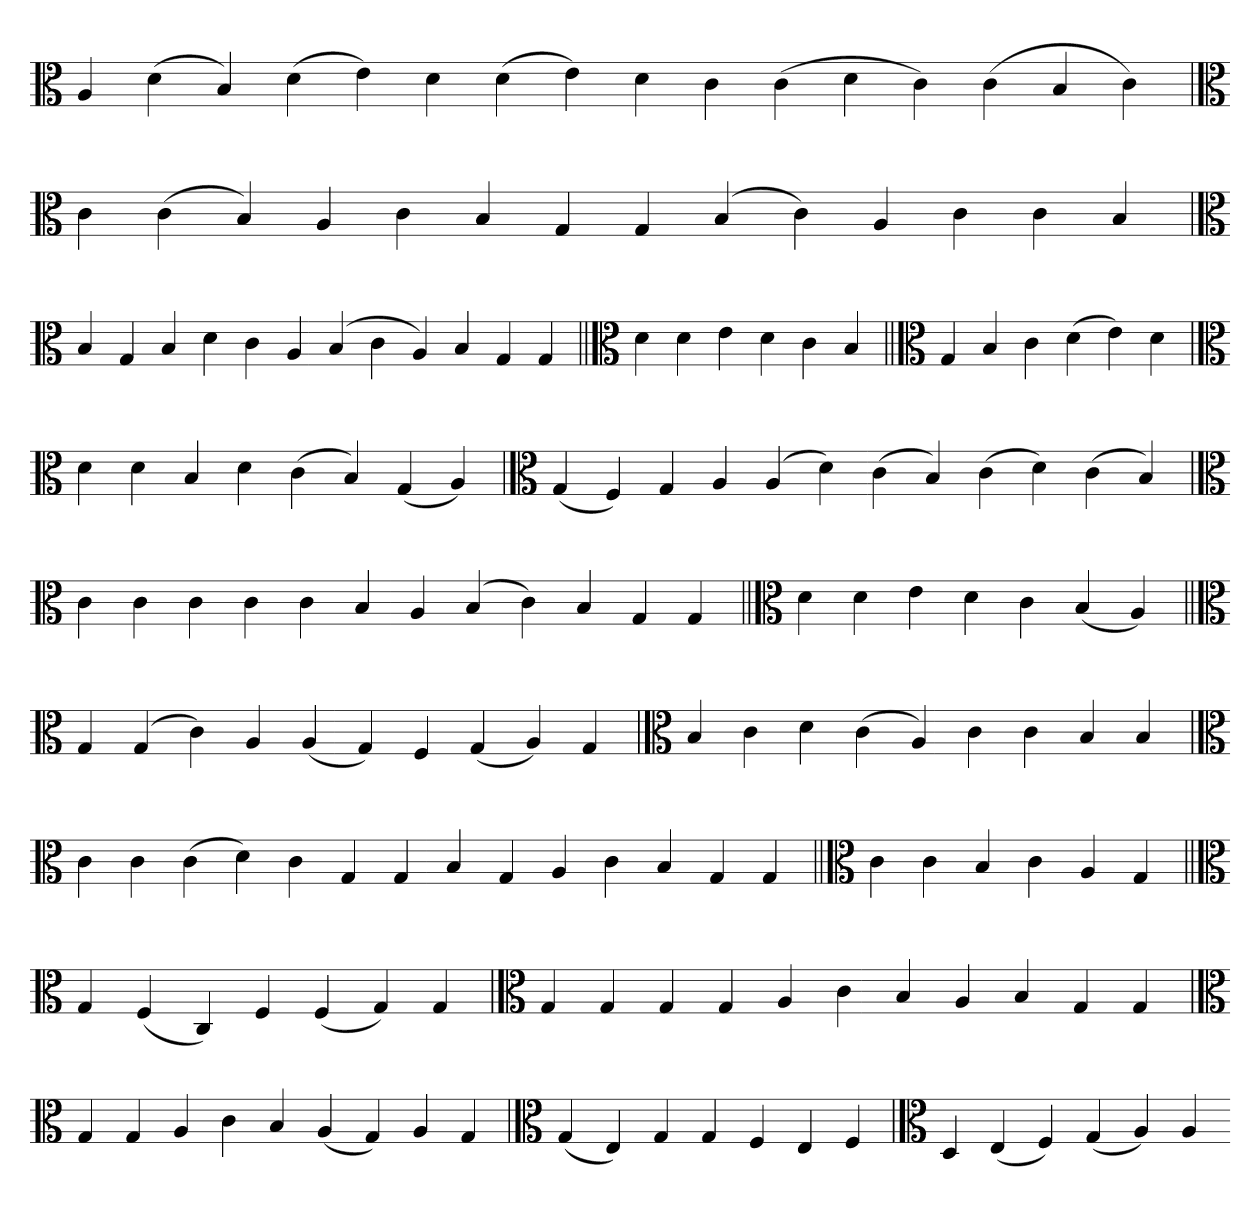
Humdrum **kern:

**kern
*part1
*staff1
*clefC3
=
4A
(4d
4B)
(4d
4e)
4d
(4d
4e)
4d
4c
(4c
4d
4c)
(4c
4B
4c)
='
*clefC3
4c
(4c
4B)
4A
4c
4B
4G
4G
(4B
4c)
4A
4c
4c
4B
='
*clefC3
4B
4G
4B
4d
4c
4A
(4B
4c
4A)
4B
4G
4G
=||
*clefC3
4d
4d
4e
4d
4c
4B
=||
*clefC3
4G
4B
4c
(4d
4e)
4d
=`
*clefC3
4d
4d
4B
4d
(4c
4B)
(4G
4A)
='
*clefC3
(4G
4F)
4G
4A
(4A
4d)
(4c
4B)
(4c
4d)
(4c
4B)
=`
*clefC3
4c
4c
4c
4c
4c
4B
4A
(4B
4c)
4B
4G
4G
=||
*clefC3
4d
4d
4e
4d
4c
(4B
4A)
=||
*clefC3
4G
(4G
4c)
4A
(4A
4G)
4F
(4G
4A)
4G
=`
*clefC3
4B
4c
4d
(4c
4A)
4c
4c
4B
4B
='
*clefC3
4c
4c
(4c
4d)
4c
4G
4G
4B
4G
4A
4c
4B
4G
4G
=||
*clefC3
4c
4c
4B
4c
4A
4G
=||
*clefC3
4G
(4F
4C)
4F
(4F
4G)
4G
=`
*clefC3
4G
4G
4G
4G
4A
4c
4B
4A
4B
4G
4G
='
*clefC3
4G
4G
4A
4c
4B
(4A
4G)
4A
4G
='
*clefC3
(4G
4E)
4G
4G
4F
4E
4F
=`
*clefC3
4D
(4E
4F)
(4G
4A)
4A
=-
*-
